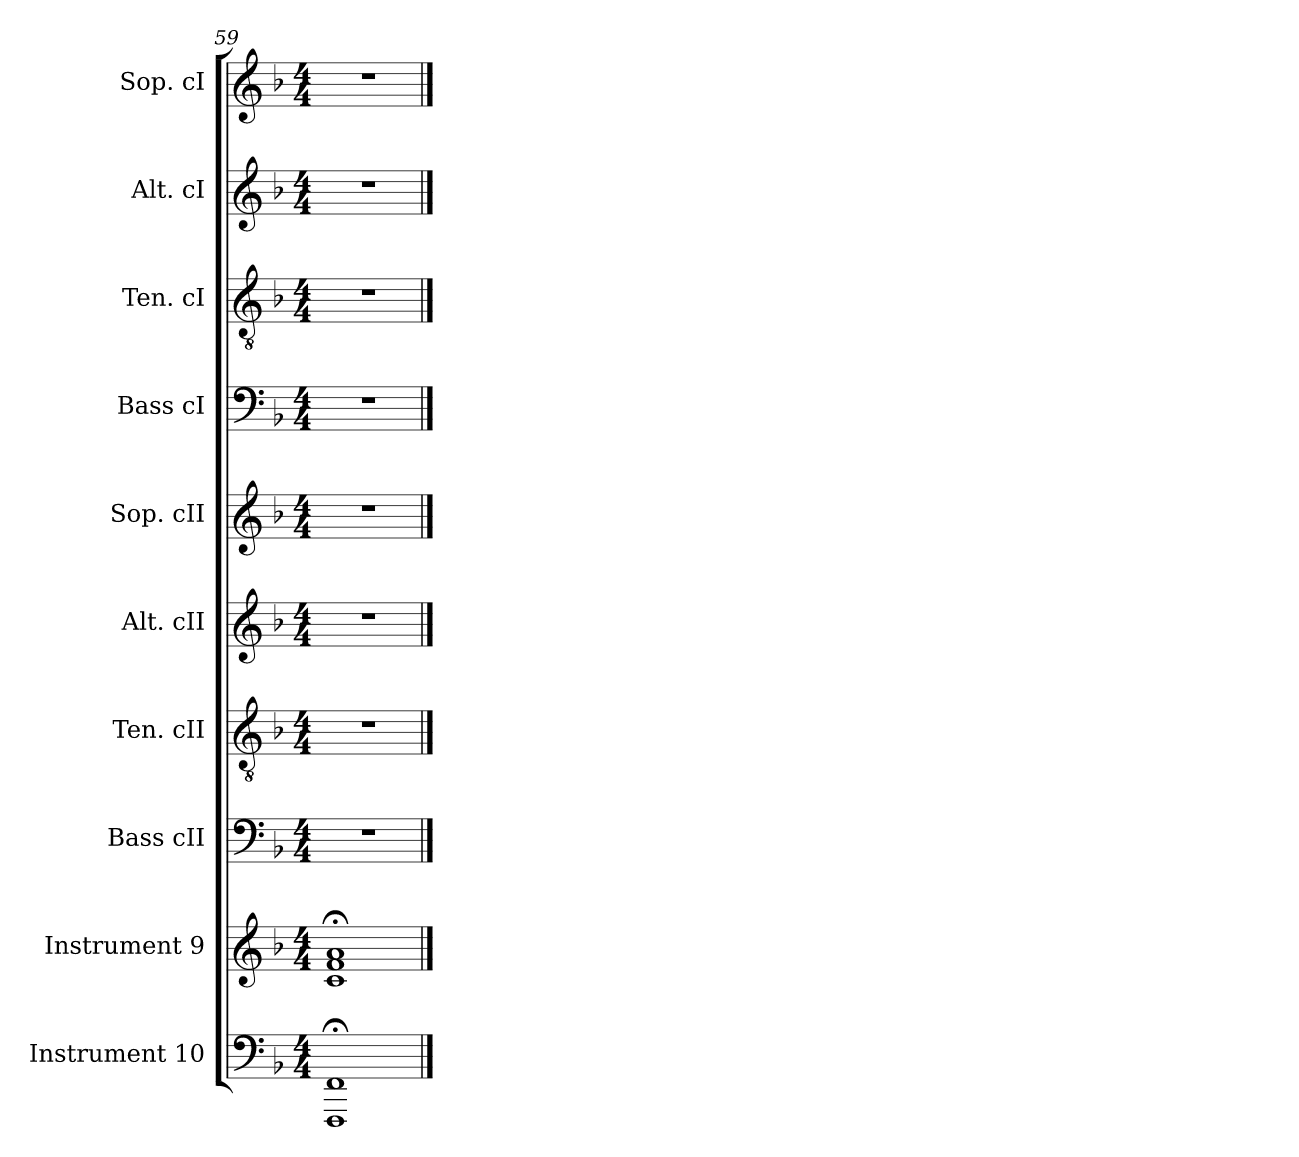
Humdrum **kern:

**kern	**kern	**kern	**kern	**kern	**kern	**kern	**kern	**kern	**kern
*part10	*part9	*part8	*part7	*part6	*part5	*part4	*part3	*part2	*part1
*staff10	*staff9	*staff8	*staff7	*staff6	*staff5	*staff4	*staff3	*staff2	*staff1
*I"Instrument 10	*I"Instrument 9	*I"Bass cII	*I"Ten. cII	*I"Alt. cII	*I"Sop. cII	*I"Bass cI	*I"Ten. cI	*I"Alt. cI	*I"Sop. cI
*	*	*I'Bass cII	*I'Ten. cII	*I'Alt. cII	*I'Sop. cII	*I'Bass cI	*I'Ten. cI	*I'Alt. cI	*I'Sop. cI
*clefF4	*clefG2	*clefF4	*clefGv2	*clefG2	*clefG2	*clefF4	*clefGv2	*clefG2	*clefG2
*k[b-]	*k[b-]	*k[b-]	*k[b-]	*k[b-]	*k[b-]	*k[b-]	*k[b-]	*k[b-]	*k[b-]
*F:	*F:	*F:	*F:	*F:	*F:	*F:	*F:	*F:	*F:
*M4/4	*M4/4	*M4/4	*M4/4	*M4/4	*M4/4	*M4/4	*M4/4	*M4/4	*M4/4
=59	=59	=59	=59	=59	=59	=59	=59	=59	=59
1FF;< 1FFF;<	1a;< 1f;< 1c;<	1r	1r	1r	1r	1r	1r	1r	1r
==	==	==	==	==	==	==	==	==	==
*-	*-	*-	*-	*-	*-	*-	*-	*-	*-
